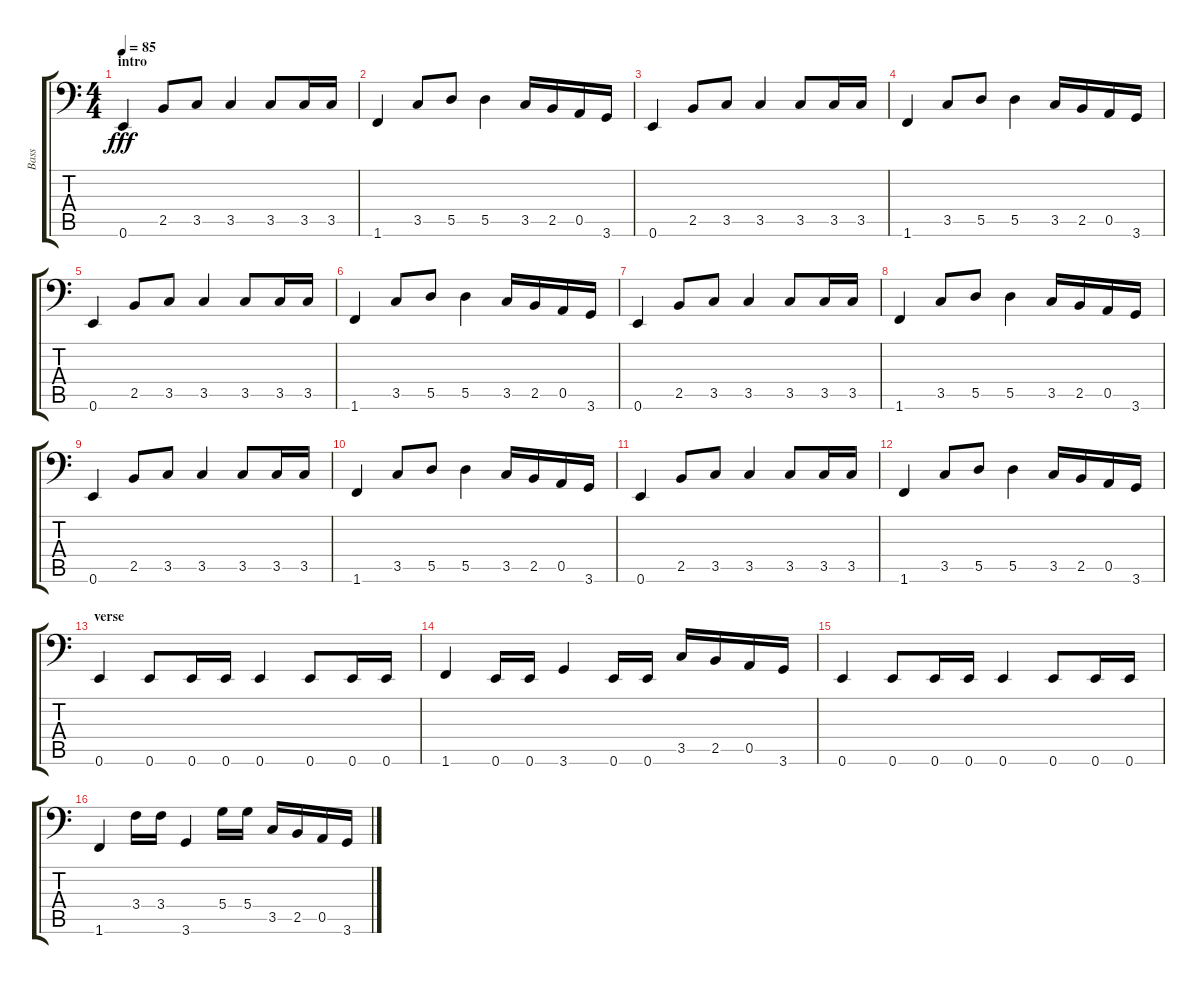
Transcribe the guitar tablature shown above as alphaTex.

\track ("Bass" "Bass") {instrument electricbassfinger}
\staff {score tabs}
\tuning (E3 B2 G2 D2 A1 E1) {hide}
\ts (4 4)
\section ("" "intro")
\tempo 85
\clef f4
\ks c
0.6.4{dy fff instrument electricbassfinger} 2.5.8 3.5.8 3.5.4 3.5.8 3.5.16 3.5.16 |
1.6.4 3.5.8 5.5.8 5.5.4 3.5.16 2.5.16 0.5.16 3.6.16 |
0.6.4 2.5.8 3.5.8 3.5.4 3.5.8 3.5.16 3.5.16 |
1.6.4 3.5.8 5.5.8 5.5.4 3.5.16 2.5.16 0.5.16 3.6.16 |
0.6.4 2.5.8 3.5.8 3.5.4 3.5.8 3.5.16 3.5.16 |
1.6.4 3.5.8 5.5.8 5.5.4 3.5.16 2.5.16 0.5.16 3.6.16 |
0.6.4 2.5.8 3.5.8 3.5.4 3.5.8 3.5.16 3.5.16 |
1.6.4 3.5.8 5.5.8 5.5.4 3.5.16 2.5.16 0.5.16 3.6.16 |
0.6.4 2.5.8 3.5.8 3.5.4 3.5.8 3.5.16 3.5.16 |
1.6.4 3.5.8 5.5.8 5.5.4 3.5.16 2.5.16 0.5.16 3.6.16 |
0.6.4 2.5.8 3.5.8 3.5.4 3.5.8 3.5.16 3.5.16 |
1.6.4 3.5.8 5.5.8 5.5.4 3.5.16 2.5.16 0.5.16 3.6.16 |
\section ("" "verse")
0.6.4 0.6.8 0.6.16 0.6.16 0.6.4 0.6.8 0.6.16 0.6.16 |
1.6.4 0.6.16 0.6.16 3.6.4 0.6.16 0.6.16 3.5.16 2.5.16 0.5.16 3.6.16 |
0.6.4 0.6.8 0.6.16 0.6.16 0.6.4 0.6.8 0.6.16 0.6.16 |
1.6.4 3.4.16 3.4.16 3.6.4 5.4.16 5.4.16 3.5.16 2.5.16 0.5.16 3.6.16
